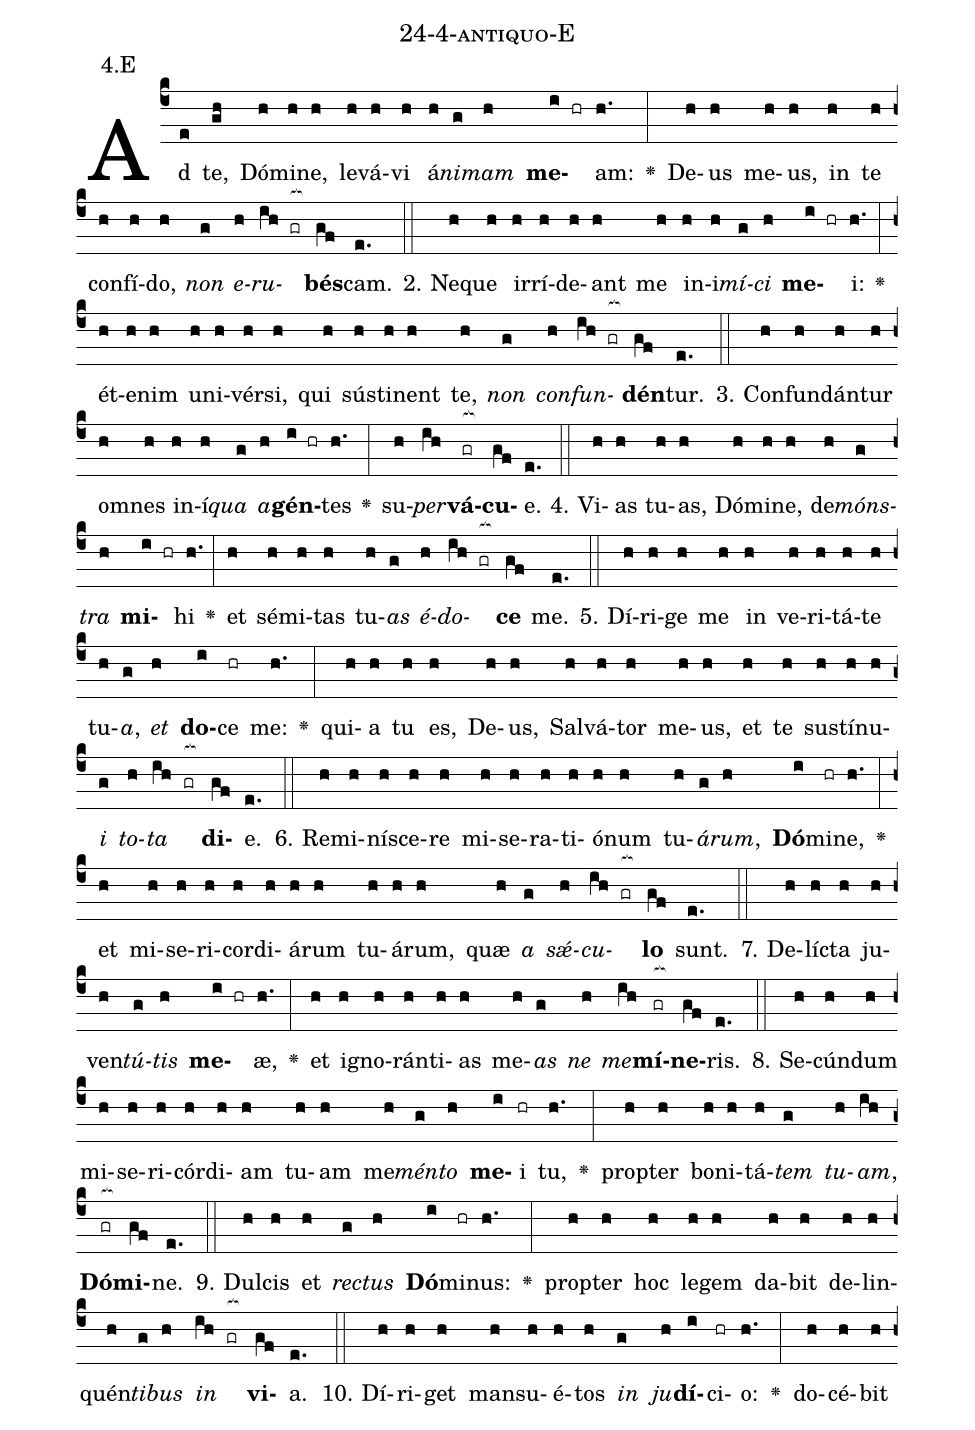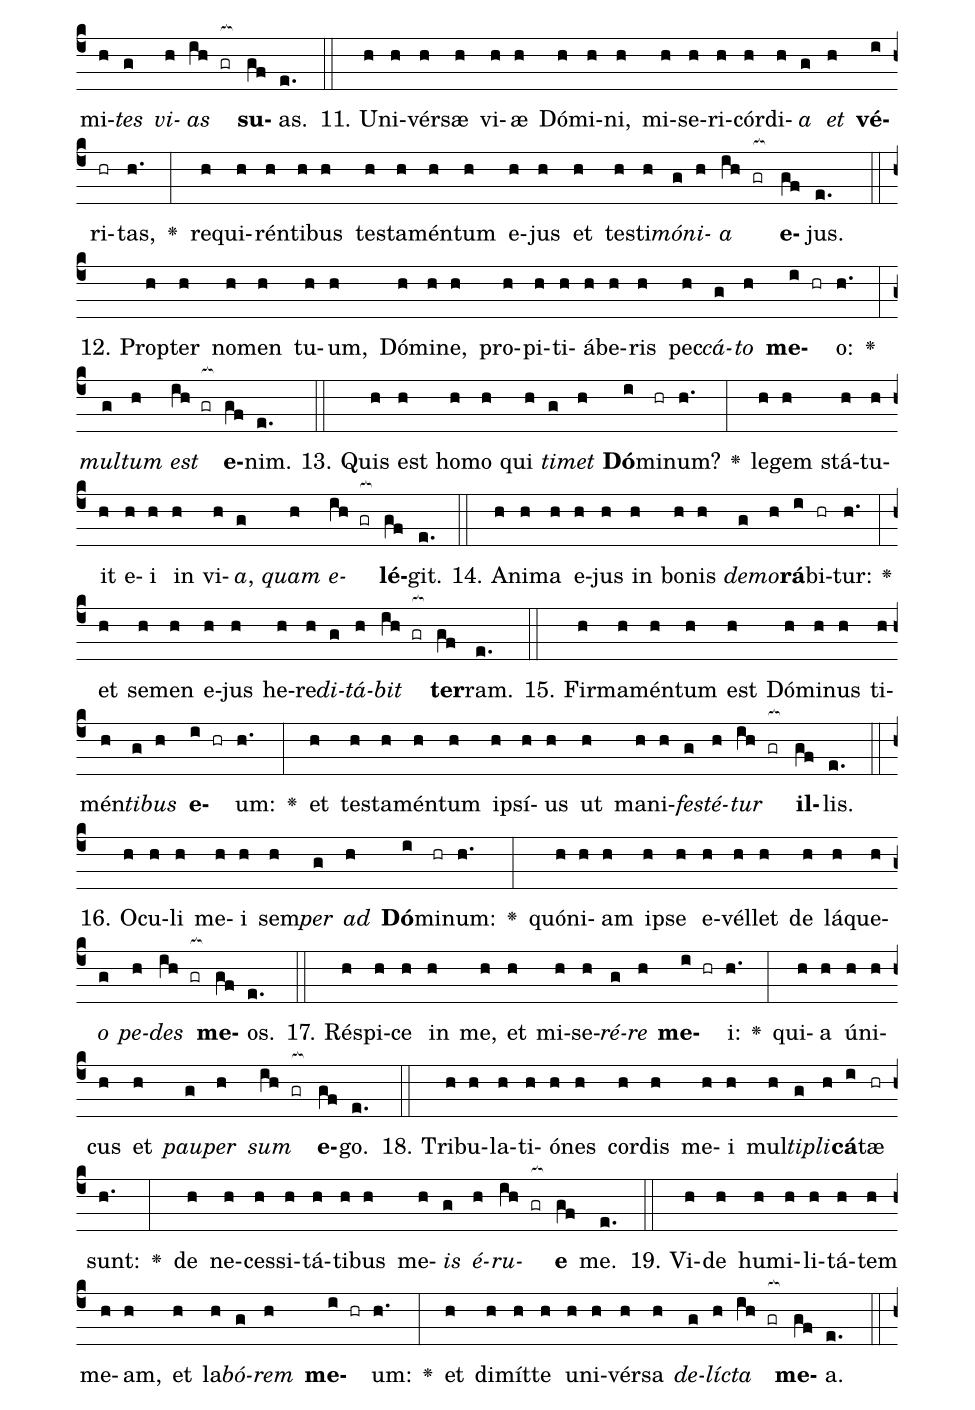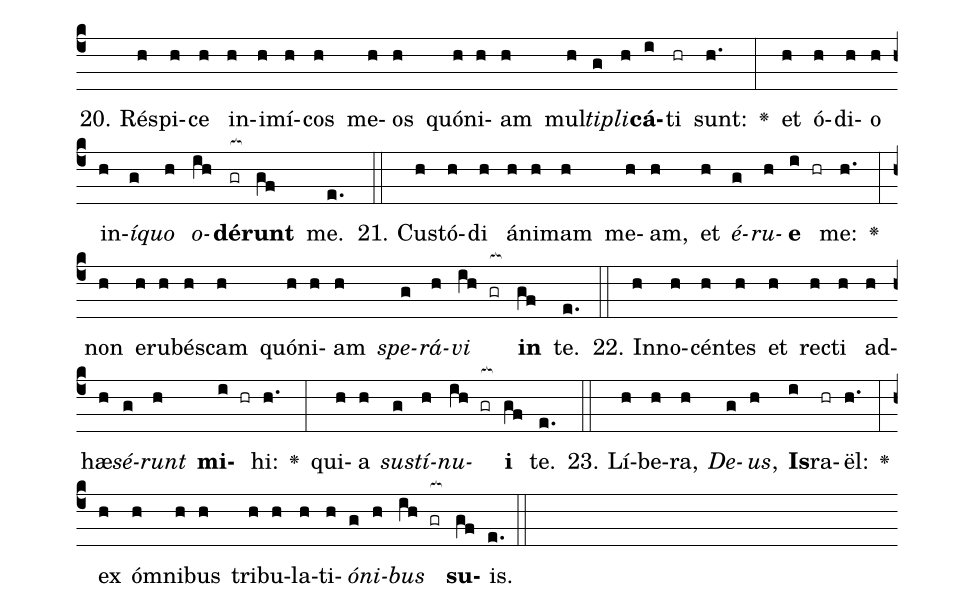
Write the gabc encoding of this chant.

name: 24-4-antiquo-E;
annotation: 4.E;
%%
(c4)Ad(e) te,(gh) Dó(h)mi(h)ne,(h) le(h)vá(h)vi(h) á(h)<i>ni</i>(g)<i>mam</i>(h) <b>me</b>(i hr)am:(h.) <v>\greheightstar</v>(:) De(h)us(h) me(h)us,(h) in(h) te(h) con(h)fí(h)do,(h) <i>non</i>(g) <i>e</i>(h)<i>ru</i>(ih gr[ocb:1{])<b>bés</b>(gf[ocb:0}])cam.(e.) (::)
2. Ne(h)que(h) ir(h)rí(h)de(h)ant(h) me(h) in(h)i(h)<i>mí</i>(g)<i>ci</i>(h) <b>me</b>(i hr)i:(h.) <v>\greheightstar</v>(:) ét(h)e(h)nim(h) u(h)ni(h)vér(h)si,(h) qui(h) sús(h)ti(h)nent(h) te,(h) <i>non</i>(g) <i>con</i>(h)<i>fun</i>(ih gr[ocb:1{])<b>dén</b>(gf[ocb:0}])tur.(e.) (::)
3. Con(h)fun(h)dán(h)tur(h) om(h)nes(h) in(h)í(h)<i>qua</i>(g) <i>a</i>(h)<b>gén</b>(i hr)tes(h.) <v>\greheightstar</v>(:) su(h)<i>per</i>(ih)<b>vá</b>(gr[ocb:1{])<b>cu</b>(gf[ocb:0}])e.(e.) (::)
4. Vi(h)as(h) tu(h)as,(h) Dó(h)mi(h)ne,(h) de(h)<i>móns</i>(g)<i>tra</i>(h) <b>mi</b>(i hr)hi(h.) <v>\greheightstar</v>(:) et(h) sé(h)mi(h)tas(h) tu(h)<i>as</i>(g) <i>é</i>(h)<i>do</i>(ih gr[ocb:1{])<b>ce</b>(gf[ocb:0}]) me.(e.) (::)
5. Dí(h)ri(h)ge(h) me(h) in(h) ve(h)ri(h)tá(h)te(h) tu(h)<i>a</i>,(g) <i>et</i>(h) <b>do</b>(i)ce(hr) me:(h.) <v>\greheightstar</v>(:) qui(h)a(h) tu(h) es,(h) De(h)us,(h) Sal(h)vá(h)tor(h) me(h)us,(h) et(h) te(h) sus(h)tí(h)nu(h)<i>i</i>(g) <i>to</i>(h)<i>ta</i>(ih gr[ocb:1{]) <b>di</b>(gf[ocb:0}])e.(e.) (::)
6. Re(h)mi(h)ní(h)sce(h)re(h) mi(h)se(h)ra(h)ti(h)ó(h)num(h) tu(h)<i>á</i>(g)<i>rum</i>,(h) <b>Dó</b>(i)mi(hr)ne,(h.) <v>\greheightstar</v>(:) et(h) mi(h)se(h)ri(h)cor(h)di(h)á(h)rum(h) tu(h)á(h)rum,(h) quæ(h) <i>a</i>(g) <i>sǽ</i>(h)<i>cu</i>(ih gr[ocb:1{])<b>lo</b>(gf[ocb:0}]) sunt.(e.) (::)
7. De(h)líc(h)ta(h) ju(h)ven(h)<i>tú</i>(g)<i>tis</i>(h) <b>me</b>(i hr)æ,(h.) <v>\greheightstar</v>(:) et(h) i(h)gno(h)rán(h)ti(h)as(h) me(h)<i>as</i>(g) <i>ne</i>(h) <i>me</i>(ih)<b>mí</b>(gr[ocb:1{])<b>ne</b>(gf[ocb:0}])ris.(e.) (::)
8. Se(h)cún(h)dum(h) mi(h)se(h)ri(h)cór(h)di(h)am(h) tu(h)am(h) me(h)<i>mén</i>(g)<i>to</i>(h) <b>me</b>(i)i(hr) tu,(h.) <v>\greheightstar</v>(:) prop(h)ter(h) bo(h)ni(h)tá(h)<i>tem</i>(g) <i>tu</i>(h)<i>am</i>,(ih) <b>Dó</b>(gr[ocb:1{])<b>mi</b>(gf[ocb:0}])ne.(e.) (::)
9. Dul(h)cis(h) et(h) <i>rec</i>(g)<i>tus</i>(h) <b>Dó</b>(i)mi(hr)nus:(h.) <v>\greheightstar</v>(:) prop(h)ter(h) hoc(h) le(h)gem(h) da(h)bit(h) de(h)lin(h)quén(h)<i>ti</i>(g)<i>bus</i>(h) <i>in</i>(ih gr[ocb:1{]) <b>vi</b>(gf[ocb:0}])a.(e.) (::)
10. Dí(h)ri(h)get(h) man(h)su(h)é(h)tos(h) <i>in</i>(g) <i>ju</i>(h)<b>dí</b>(i)ci(hr)o:(h.) <v>\greheightstar</v>(:) do(h)cé(h)bit(h) mi(h)<i>tes</i>(g) <i>vi</i>(h)<i>as</i>(ih gr[ocb:1{]) <b>su</b>(gf[ocb:0}])as.(e.) (::)
11. U(h)ni(h)vér(h)sæ(h) vi(h)æ(h) Dó(h)mi(h)ni,(h) mi(h)se(h)ri(h)cór(h)di(h)<i>a</i>(g) <i>et</i>(h) <b>vé</b>(i)ri(hr)tas,(h.) <v>\greheightstar</v>(:) re(h)qui(h)rén(h)ti(h)bus(h) tes(h)ta(h)mén(h)tum(h) e(h)jus(h) et(h) tes(h)ti(h)<i>mó</i>(g)<i>ni</i>(h)<i>a</i>(ih gr[ocb:1{]) <b>e</b>(gf[ocb:0}])jus.(e.) (::)
12. Prop(h)ter(h) no(h)men(h) tu(h)um,(h) Dó(h)mi(h)ne,(h) pro(h)pi(h)ti(h)á(h)be(h)ris(h) pec(h)<i>cá</i>(g)<i>to</i>(h) <b>me</b>(i hr)o:(h.) <v>\greheightstar</v>(:) <i>mul</i>(g)<i>tum</i>(h) <i>est</i>(ih gr[ocb:1{]) <b>e</b>(gf[ocb:0}])nim.(e.) (::)
13. Quis(h) est(h) ho(h)mo(h) qui(h) <i>ti</i>(g)<i>met</i>(h) <b>Dó</b>(i)mi(hr)num?(h.) <v>\greheightstar</v>(:) le(h)gem(h) stá(h)tu(h)it(h) e(h)i(h) in(h) vi(h)<i>a</i>,(g) <i>quam</i>(h) <i>e</i>(ih gr[ocb:1{])<b>lé</b>(gf[ocb:0}])git.(e.) (::)
14. A(h)ni(h)ma(h) e(h)jus(h) in(h) bo(h)nis(h) <i>de</i>(g)<i>mo</i>(h)<b>rá</b>(i)bi(hr)tur:(h.) <v>\greheightstar</v>(:) et(h) se(h)men(h) e(h)jus(h) he(h)re(h)<i>di</i>(g)<i>tá</i>(h)<i>bit</i>(ih gr[ocb:1{]) <b>ter</b>(gf[ocb:0}])ram.(e.) (::)
15. Fir(h)ma(h)mén(h)tum(h) est(h) Dó(h)mi(h)nus(h) ti(h)mén(h)<i>ti</i>(g)<i>bus</i>(h) <b>e</b>(i hr)um:(h.) <v>\greheightstar</v>(:) et(h) tes(h)ta(h)mén(h)tum(h) ip(h)sí(h)us(h) ut(h) ma(h)ni(h)<i>fes</i>(g)<i>té</i>(h)<i>tur</i>(ih gr[ocb:1{]) <b>il</b>(gf[ocb:0}])lis.(e.) (::)
16. O(h)cu(h)li(h) me(h)i(h) sem(h)<i>per</i>(g) <i>ad</i>(h) <b>Dó</b>(i)mi(hr)num:(h.) <v>\greheightstar</v>(:) quón(h)i(h)am(h) ip(h)se(h) e(h)vél(h)let(h) de(h) lá(h)que(h)<i>o</i>(g) <i>pe</i>(h)<i>des</i>(ih gr[ocb:1{]) <b>me</b>(gf[ocb:0}])os.(e.) (::)
17. Ré(h)spi(h)ce(h) in(h) me,(h) et(h) mi(h)se(h)<i>ré</i>(g)<i>re</i>(h) <b>me</b>(i hr)i:(h.) <v>\greheightstar</v>(:) qui(h)a(h) ú(h)ni(h)cus(h) et(h) <i>pau</i>(g)<i>per</i>(h) <i>sum</i>(ih gr[ocb:1{]) <b>e</b>(gf[ocb:0}])go.(e.) (::)
18. Tri(h)bu(h)la(h)ti(h)ó(h)nes(h) cor(h)dis(h) me(h)i(h) mul(h)<i>ti</i>(g)<i>pli</i>(h)<b>cá</b>(i)tæ(hr) sunt:(h.) <v>\greheightstar</v>(:) de(h) ne(h)ces(h)si(h)tá(h)ti(h)bus(h) me(h)<i>is</i>(g) <i>é</i>(h)<i>ru</i>(ih gr[ocb:1{])<b>e</b>(gf[ocb:0}]) me.(e.) (::)
19. Vi(h)de(h) hu(h)mi(h)li(h)tá(h)tem(h) me(h)am,(h) et(h) la(h)<i>bó</i>(g)<i>rem</i>(h) <b>me</b>(i hr)um:(h.) <v>\greheightstar</v>(:) et(h) di(h)mít(h)te(h) u(h)ni(h)vér(h)sa(h) <i>de</i>(g)<i>líc</i>(h)<i>ta</i>(ih gr[ocb:1{]) <b>me</b>(gf[ocb:0}])a.(e.) (::)
20. Ré(h)spi(h)ce(h) in(h)i(h)mí(h)cos(h) me(h)os(h) quón(h)i(h)am(h) mul(h)<i>ti</i>(g)<i>pli</i>(h)<b>cá</b>(i)ti(hr) sunt:(h.) <v>\greheightstar</v>(:) et(h) ó(h)di(h)o(h) in(h)<i>í</i>(g)<i>quo</i>(h) <i>o</i>(ih)<b>dé</b>(gr[ocb:1{])<b>runt</b>(gf[ocb:0}]) me.(e.) (::)
21. Cus(h)tó(h)di(h) á(h)ni(h)mam(h) me(h)am,(h) et(h) <i>é</i>(g)<i>ru</i>(h)<b>e</b>(i hr) me:(h.) <v>\greheightstar</v>(:) non(h) e(h)ru(h)bés(h)cam(h) quón(h)i(h)am(h) <i>spe</i>(g)<i>rá</i>(h)<i>vi</i>(ih gr[ocb:1{]) <b>in</b>(gf[ocb:0}]) te.(e.) (::)
22. In(h)no(h)cén(h)tes(h) et(h) rec(h)ti(h) ad(h)hæ(h)<i>sé</i>(g)<i>runt</i>(h) <b>mi</b>(i hr)hi:(h.) <v>\greheightstar</v>(:) qui(h)a(h) <i>sus</i>(g)<i>tí</i>(h)<i>nu</i>(ih gr[ocb:1{])<b>i</b>(gf[ocb:0}]) te.(e.) (::)
23. Lí(h)be(h)ra,(h) <i>De</i>(g)<i>us</i>,(h) <b>Is</b>(i)ra(hr)ël:(h.) <v>\greheightstar</v>(:) ex(h) óm(h)ni(h)bus(h) tri(h)bu(h)la(h)ti(h)<i>ó</i>(g)<i>ni</i>(h)<i>bus</i>(ih gr[ocb:1{]) <b>su</b>(gf[ocb:0}])is.(e.) (::)
